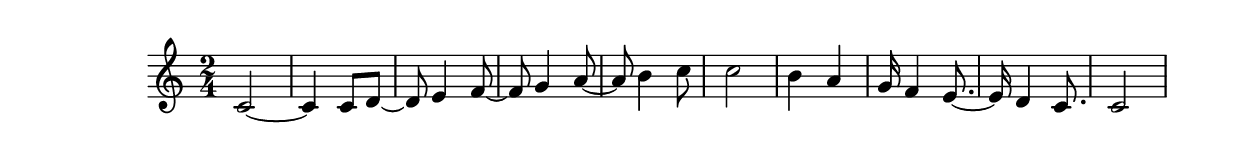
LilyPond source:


\version "1.9.1"

\header{
texidoc="

If the Note_heads_engraver is replaced by the
@code{Completion_heads_engraver}, notes that cross bar lines are split
into tied notes.

"
}

\paper { raggedright= ##t }



\score{
  \notes\relative c'{
  \time 2/4

  c2. c8 d4 e f g a b c8 c2 b4 a g16 f4 e d c8. c2 
  }
  \paper{
    \translator{
      \ThreadContext
      \remove "Note_heads_engraver"
      \consists "Completion_heads_engraver"
    }
  }
}
